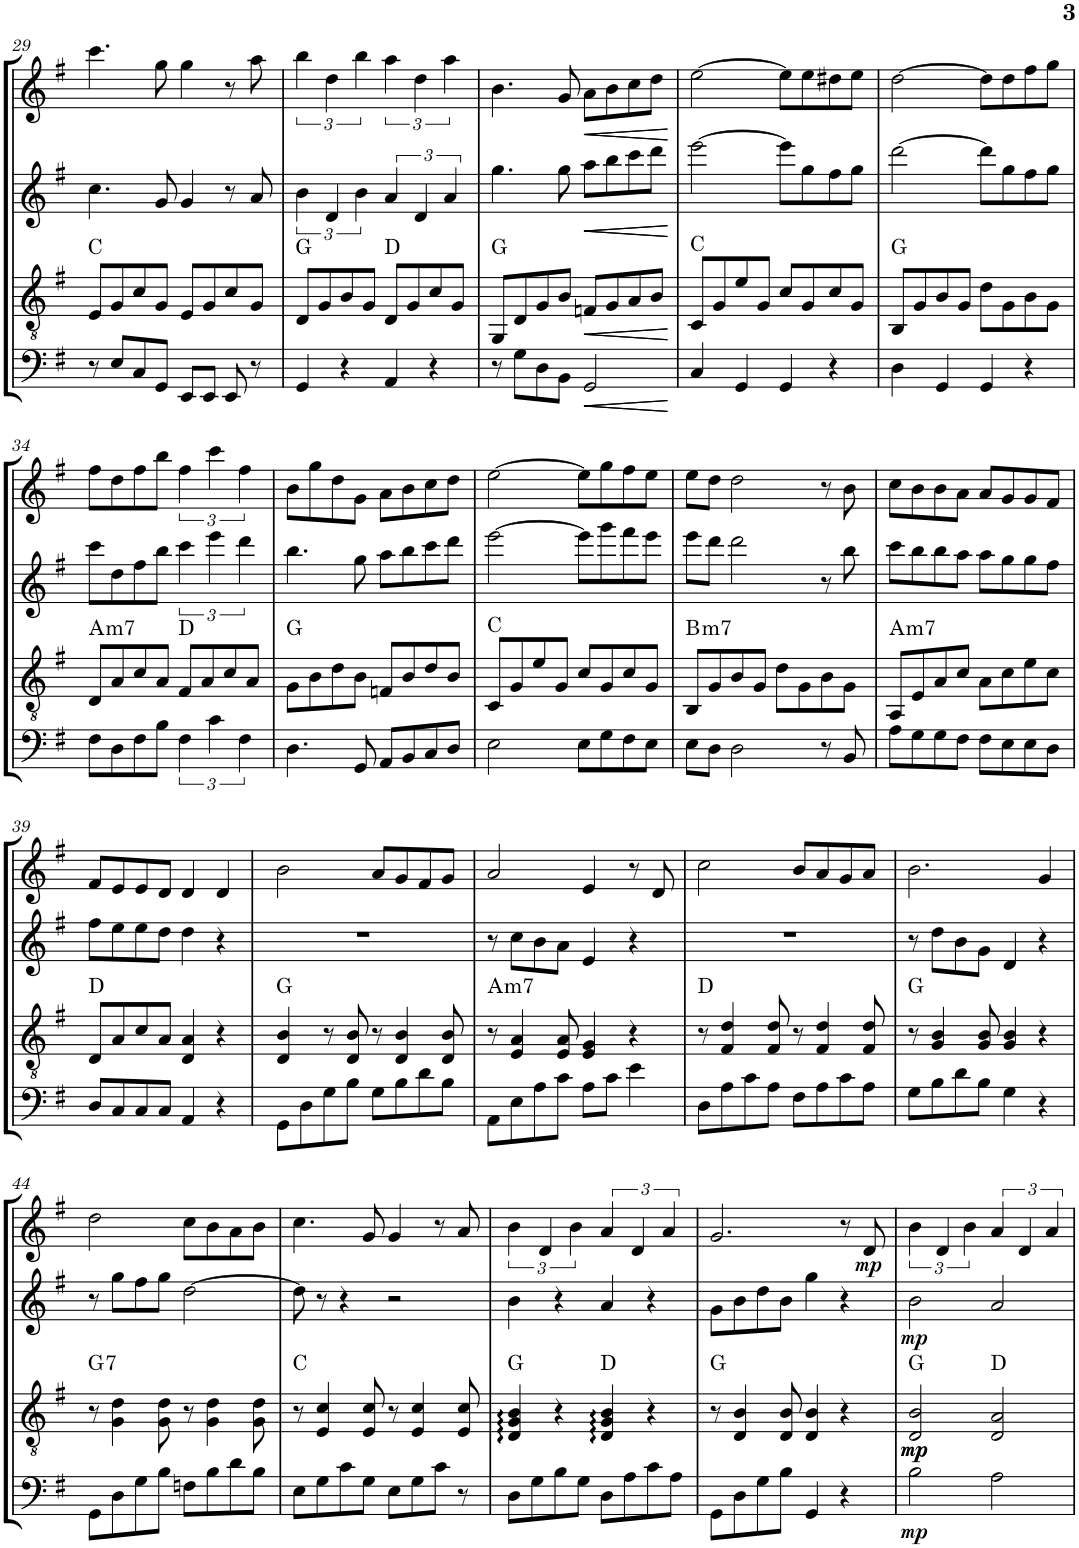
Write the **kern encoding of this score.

**kern	**dynam	**kern	**dynam	**harte	**kern	**dynam	**kern	**dynam
*part4	*part4	*part3	*part3	*part3	*part2	*part2	*part1	*part1
*staff4	*staff4	*staff3	*staff3	*	*staff2	*staff2	*staff1	*staff1
*I"Vc	*	*I"Guit	*	*	*I"FL	*	*I"VLn	*
*I'Vc	*	*	*	*	*I'Fl	*	*	*
!!LO:PB:g=z
*clefF4	*	*clefGv2	*	*	*clefG2	*	*clefG2	*
*k[f#]	*	*k[f#]	*	*	*k[f#]	*	*k[f#]	*
*M4/4	*	*M4/4	*	*	*M4/4	*	*M4/4	*
=29	=29	=29	=29	=29	=29	=29	=29	=29
8r	.	8E/L	.	C:maj	4.cc\	.	4.ccc\	.
8E/L	.	8G/	.	.	.	.	.	.
8C/	.	8c/	.	.	.	.	.	.
8GG/J	.	8G/J	.	.	8g/	.	8gg\	.
8EE/L	.	8E/L	.	.	4g/	.	4gg\	.
8EE/J	.	8G/	.	.	.	.	.	.
8EE/	.	8c/	.	.	8r	.	8r	.
8r	.	8G/J	.	.	8a/	.	8aa\	.
=30	=30	=30	=30	=30	=30	=30	=30	=30
4GG/	.	8D/L	.	G:maj	6b\	.	6bb\	.
.	.	8G/	.	.	.	.	.	.
.	.	.	.	.	6d/	.	6dd\	.
4r	.	8B/	.	.	.	.	.	.
.	.	.	.	.	6b\	.	6bb\	.
.	.	8G/J	.	.	.	.	.	.
4AA/	.	8D/L	.	D:maj	6a/	.	6aa\	.
.	.	8G/	.	.	.	.	.	.
.	.	.	.	.	6d/	.	6dd\	.
4r	.	8c/	.	.	.	.	.	.
.	.	.	.	.	6a/	.	6aa\	.
.	.	8G/J	.	.	.	.	.	.
=31	=31	=31	=31	=31	=31	=31	=31	=31
8r	.	8GG/L	.	G:maj	4.gg\	.	4.b\	.
8G\L	.	8D/	.	.	.	.	.	.
8D\	.	8G/	.	.	.	.	.	.
8BB\J	.	8B/J	.	.	8gg\	.	8g/	.
!	!LO:HP:b	!	!	!	!	!	!	!
!	!LO:HP:n=1:b	!	!LO:HP:b	!	!	!LO:HP:b	!	!LO:HP:b
2GG/	< <	8Fn/L	<	.	8aa\L	<	8a\L	<
!	!	!	!LO:HP:b	!	!	!LO:HP:b	!	!LO:HP:b
.	.	8G/	<	.	8bb\	<	8b\	<
.	.	8A/	.	.	8ccc\	.	8cc\	.
.	.	8B/J	.	.	8ddd\J	.	8dd\J	.
.	[	.	[ [	.	.	[ [	.	[ [
=32	=32	=32	=32	=32	=32	=32	=32	=32
4C/	.	8C/L	.	C:maj	[2eee\	.	[2ee\	.
.	.	8G/	.	.	.	.	.	.
4GG/	[	8e/	.	.	.	.	.	.
.	.	8G/J	.	.	.	.	.	.
4GG/	.	8c/L	.	.	8eee\L]	.	8ee\L]	.
.	.	8G/	.	.	8gg\	.	8ee\	.
4r	.	8c/	.	.	8ff#\	.	8dd#X\	.
.	.	8G/J	.	.	8gg\J	.	8ee\J	.
=33	=33	=33	=33	=33	=33	=33	=33	=33
4D\	.	8BB/L	.	G:maj	[2ddd\	.	[2dd\	.
.	.	8G/	.	.	.	.	.	.
4GG/	.	8B/	.	.	.	.	.	.
.	.	8G/J	.	.	.	.	.	.
4GG/	.	8d\L	.	.	8ddd\L]	.	8dd\L]	.
.	.	8G\	.	.	8gg\	.	8dd\	.
4r	.	8B\	.	.	8ff#\	.	8ff#\	.
.	.	8G\J	.	.	8gg\J	.	8gg\J	.
!!LO:LB:g=z
=34	=34	=34	=34	=34	=34	=34	=34	=34
!	!	!	!	!LO:H:kt=m7	!	!	!	!
8F#\L	.	8D/L	.	A:min7	8ccc\L	.	8ff#\L	.
8D\	.	8A/	.	.	8dd\	.	8dd\	.
8F#\	.	8c/	.	.	8ff#\	.	8ff#\	.
8B\J	.	8A/J	.	.	8bb\J	.	8bb\J	.
6F#\	.	8F#/L	.	D:maj	6ccc\	.	6ff#\	.
.	.	8A/	.	.	.	.	.	.
6c\	.	.	.	.	6eee\	.	6ccc\	.
.	.	8c/	.	.	.	.	.	.
6F#\	.	.	.	.	6ddd\	.	6ff#\	.
.	.	8A/J	.	.	.	.	.	.
=35	=35	=35	=35	=35	=35	=35	=35	=35
4.D\	.	8G\L	.	G:maj	4.bb\	.	8b\L	.
.	.	8B\	.	.	.	.	8gg\	.
.	.	8d\	.	.	.	.	8dd\	.
8GG/	.	8B\J	.	.	8gg\	.	8g\J	.
8AA/L	.	8Fn/L	.	.	8aa\L	.	8a\L	.
8BB/	.	8B/	.	.	8bb\	.	8b\	.
8C/	.	8d/	.	.	8ccc\	.	8cc\	.
8D/J	.	8B/J	.	.	8ddd\J	.	8dd\J	.
=36	=36	=36	=36	=36	=36	=36	=36	=36
2E\	.	8C/L	.	C:maj	[2eee\	.	[2ee\	.
.	.	8G/	.	.	.	.	.	.
.	.	8e/	.	.	.	.	.	.
.	.	8G/J	.	.	.	.	.	.
8E\L	.	8c/L	.	.	8eee\L]	.	8ee\L]	.
8G\	.	8G/	.	.	8ggg\	.	8gg\	.
8F#\	.	8c/	.	.	8fff#\	.	8ff#\	.
8E\J	.	8G/J	.	.	8eee\J	.	8ee\J	.
=37	=37	=37	=37	=37	=37	=37	=37	=37
!	!	!	!	!LO:H:kt=m7	!	!	!	!
8E\L	.	8BB/L	.	B:min7	8eee\L	.	8ee\L	.
8D\J	.	8G/	.	.	8ddd\J	.	8dd\J	.
2D\	.	8B/	.	.	2ddd\	.	2dd\	.
.	.	8G/J	.	.	.	.	.	.
.	.	8d\L	.	.	.	.	.	.
.	.	8G\	.	.	.	.	.	.
8r	.	8B\	.	.	8r	.	8r	.
8BB/	.	8G\J	.	.	8bb\	.	8b\	.
=38	=38	=38	=38	=38	=38	=38	=38	=38
!	!	!	!	!LO:H:kt=m7	!	!	!	!
8A\L	.	8AA/L	.	A:min7	8ccc\L	.	8cc\L	.
8G\	.	8E/	.	.	8bb\	.	8b\	.
8G\	.	8A/	.	.	8bb\	.	8b\	.
8F#\J	.	8c/J	.	.	8aa\J	.	8a\J	.
8F#\L	.	8A\L	.	.	8aa\L	.	8a/L	.
8E\	.	8c\	.	.	8gg\	.	8g/	.
8E\	.	8e\	.	.	8gg\	.	8g/	.
8D\J	.	8c\J	.	.	8ff#\J	.	8f#/J	.
!!LO:LB:g=z
=39	=39	=39	=39	=39	=39	=39	=39	=39
8D/L	.	8D/L	.	D:maj	8ff#\L	.	8f#/L	.
8C/	.	8A/	.	.	8ee\	.	8e/	.
8C/	.	8c/	.	.	8ee\	.	8e/	.
8C/J	.	8A/J	.	.	8dd\J	.	8d/J	.
4AA/	.	4D/ 4A/	.	.	4dd\	.	4d/	.
4r	.	4r	.	.	4r	.	4d/	.
=40	=40	=40	=40	=40	=40	=40	=40	=40
8GG\L	.	4D/ 4B/	.	G:maj	1r	.	2b\	.
8D\	.	.	.	.	.	.	.	.
8G\	.	8r	.	.	.	.	.	.
8B\J	.	8D/ 8B/	.	.	.	.	.	.
8G\L	.	8r	.	.	.	.	8a/L	.
8B\	.	4D/ 4B/	.	.	.	.	8g/	.
8d\	.	.	.	.	.	.	8f#/	.
8B\J	.	8D/ 8B/	.	.	.	.	8g/J	.
=41	=41	=41	=41	=41	=41	=41	=41	=41
!	!	!	!	!LO:H:kt=m7	!	!	!	!
8AA\L	.	8r	.	A:min7	8r	.	2a/	.
8E\	.	4E/ 4A/	.	.	8cc\L	.	.	.
8A\	.	.	.	.	8b\	.	.	.
8c\J	.	8E/ 8A/	.	.	8a\J	.	.	.
8A\L	.	4E/ 4G/	.	.	4e/	.	4e/	.
8c\J	.	.	.	.	.	.	.	.
4e\	.	4r	.	.	4r	.	8r	.
.	.	.	.	.	.	.	8d/	.
=42	=42	=42	=42	=42	=42	=42	=42	=42
8D\L	.	8r	.	D:maj	1r	.	2cc\	.
8A\	.	4F#/ 4d/	.	.	.	.	.	.
8c\	.	.	.	.	.	.	.	.
8A\J	.	8F#/ 8d/	.	.	.	.	.	.
8F#\L	.	8r	.	.	.	.	8b/L	.
8A\	.	4F#/ 4d/	.	.	.	.	8a/	.
8c\	.	.	.	.	.	.	8g/	.
8A\J	.	8F#/ 8d/	.	.	.	.	8a/J	.
=43	=43	=43	=43	=43	=43	=43	=43	=43
8G\L	.	8r	.	G:maj	8r	.	2.b\	.
8B\	.	4G/ 4B/	.	.	8dd\L	.	.	.
8d\	.	.	.	.	8b\	.	.	.
8B\J	.	8G/ 8B/	.	.	8g\J	.	.	.
4G\	.	4G/ 4B/	.	.	4d/	.	.	.
4r	.	4r	.	.	4r	.	4g/	.
!!LO:LB:g=z
=44	=44	=44	=44	=44	=44	=44	=44	=44
!	!	!	!	!LO:H:kt=7	!	!	!	!
8GG\L	.	8r	.	G:7	8r	.	2dd\	.
8D\	.	4G\ 4d\	.	.	8gg\L	.	.	.
8G\	.	.	.	.	8ff#\	.	.	.
8B\J	.	8G\ 8d\	.	.	8gg\J	.	.	.
8Fn\L	.	8r	.	.	[2dd\	.	8cc\L	.
8B\	.	4G\ 4d\	.	.	.	.	8b\	.
8d\	.	.	.	.	.	.	8a\	.
8B\J	.	8G\ 8d\	.	.	.	.	8b\J	.
=45	=45	=45	=45	=45	=45	=45	=45	=45
8E\L	.	8r	.	C:maj	8dd\]	.	4.cc\	.
8G\	.	4E/ 4c/	.	.	8r	.	.	.
8c\	.	.	.	.	4r	.	.	.
8G\J	.	8E/ 8c/	.	.	.	.	8g/	.
8E\L	.	8r	.	.	2r	.	4g/	.
8G\	.	4E/ 4c/	.	.	.	.	.	.
8c\J	.	.	.	.	.	.	8r	.
8r	.	8E/ 8c/	.	.	.	.	8a/	.
=46	=46	=46	=46	=46	=46	=46	=46	=46
8D\L	.	4D/ 4G/ 4B/	.	G:maj	4b\	.	6b\	.
8G\	.	.	.	.	.	.	.	.
.	.	.	.	.	.	.	6d/	.
8B\	.	4r	.	.	4r	.	.	.
.	.	.	.	.	.	.	6b\	.
8G\J	.	.	.	.	.	.	.	.
8D\L	.	4D/ 4G/ 4B/	.	D:maj	4a/	.	6a/	.
8A\	.	.	.	.	.	.	.	.
.	.	.	.	.	.	.	6d/	.
8c\	.	4r	.	.	4r	.	.	.
.	.	.	.	.	.	.	6a/	.
8A\J	.	.	.	.	.	.	.	.
=47	=47	=47	=47	=47	=47	=47	=47	=47
8GG\L	.	8r	.	G:maj	8g\L	.	2.g/	.
8D\	.	4D/ 4B/	.	.	8b\	.	.	.
8G\	.	.	.	.	8dd\	.	.	.
8B\J	.	8D/ 8B/	.	.	8b\J	.	.	.
4GG/	.	4D/ 4B/	.	.	4gg\	.	.	.
4r	.	4r	.	.	4r	.	8r	.
!	!	!	!	!	!	!	!	!LO:DY:b
.	.	.	.	.	.	.	8d/	mp
=48	=48	=48	=48	=48	=48	=48	=48	=48
!	!LO:DY:b	!	!LO:DY:b	!	!	!	!	!
!	!	!	!LO:DY:n=1:b	!	!	!LO:DY:b	!	!
2B\	mp	2D/ 2B/	mp mp	G:maj	2b\	mp	6b\	.
.	.	.	.	.	.	.	6d/	.
.	.	.	.	.	.	.	6b\	.
2A\	.	2D/ 2A/	.	D:maj	2a/	.	6a/	.
.	.	.	.	.	.	.	6d/	.
.	.	.	.	.	.	.	6a/	.
=	=	=	=	=	=	=	=	=
*-	*-	*-	*-	*-	*-	*-	*-	*-
